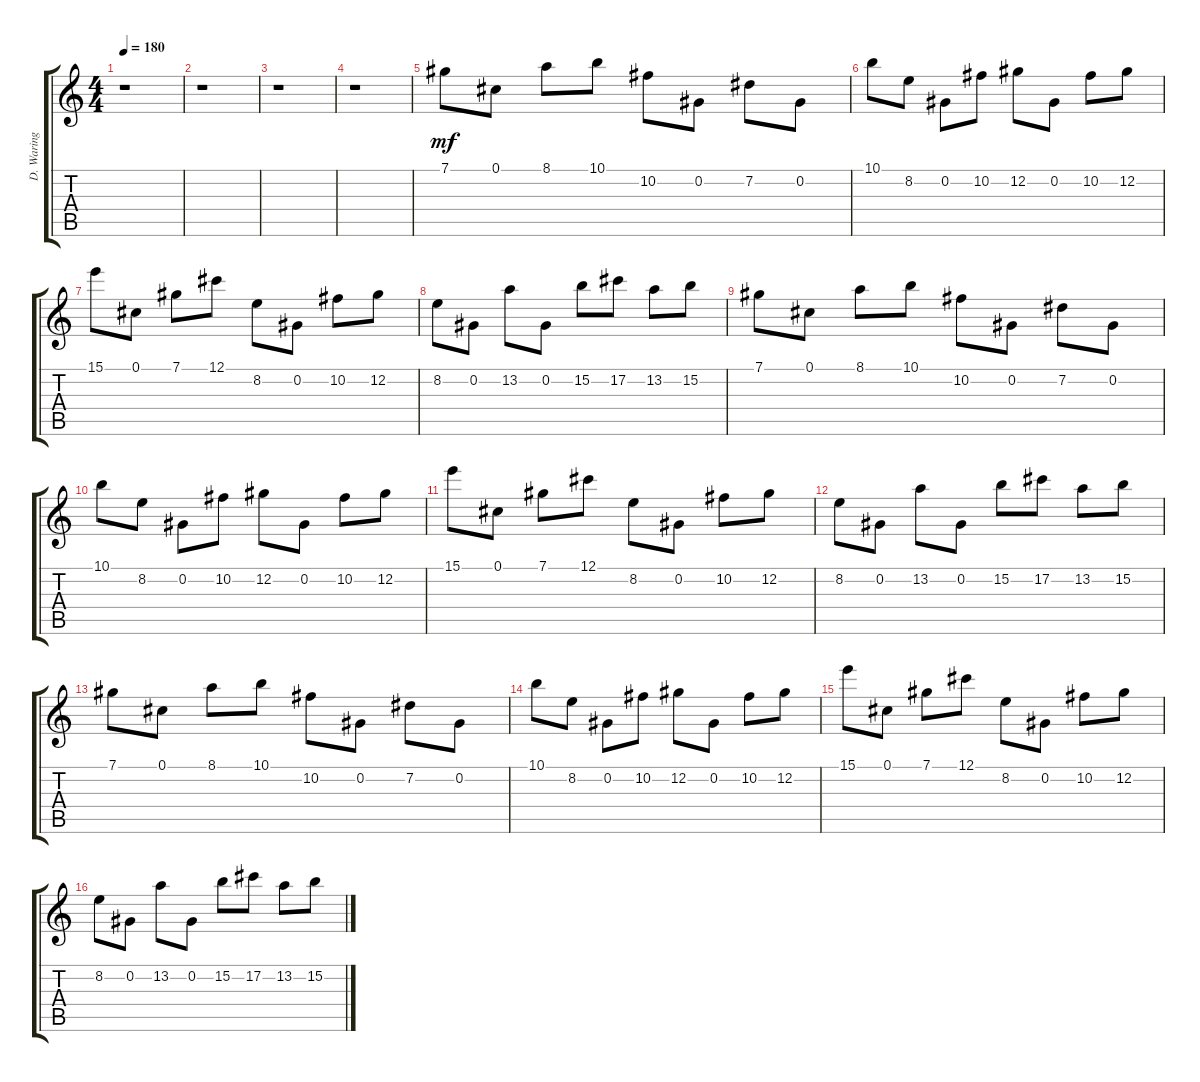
\track ("D. Waring Lead Gtr." "D. Waring ") {instrument distortionguitar}
\staff {score tabs}
\tuning (Db4 Ab3 E3 B2 Gb2 Db2) {hide}
\ts (4 4)
\tempo 180
\clef g2
\ks c
r.1{dy f} |
r.1 |
r.1 |
r.1 |
7.1.8{dy mf volume 11 balance 0 instrument distortionguitar} 0.1.8 8.1.8 10.1.8 10.2.8 0.2.8 7.2.8 0.2.8 |
10.1.8 8.2.8 0.2.8 10.2.8 12.2.8 0.2.8 10.2.8 12.2.8 |
15.1.8 0.1.8 7.1.8 12.1.8 8.2.8 0.2.8 10.2.8 12.2.8 |
8.2.8 0.2.8 13.2.8 0.2.8 15.2.8 17.2.8 13.2.8 15.2.8 |
7.1.8 0.1.8 8.1.8 10.1.8 10.2.8 0.2.8 7.2.8 0.2.8 |
10.1.8 8.2.8 0.2.8 10.2.8 12.2.8 0.2.8 10.2.8 12.2.8 |
15.1.8 0.1.8 7.1.8 12.1.8 8.2.8 0.2.8 10.2.8 12.2.8 |
8.2.8 0.2.8 13.2.8 0.2.8 15.2.8 17.2.8 13.2.8 15.2.8 |
7.1.8 0.1.8 8.1.8 10.1.8 10.2.8 0.2.8 7.2.8 0.2.8 |
10.1.8 8.2.8 0.2.8 10.2.8 12.2.8 0.2.8 10.2.8 12.2.8 |
15.1.8 0.1.8 7.1.8 12.1.8 8.2.8 0.2.8 10.2.8 12.2.8 |
8.2.8 0.2.8 13.2.8 0.2.8 15.2.8 17.2.8 13.2.8 15.2.8
